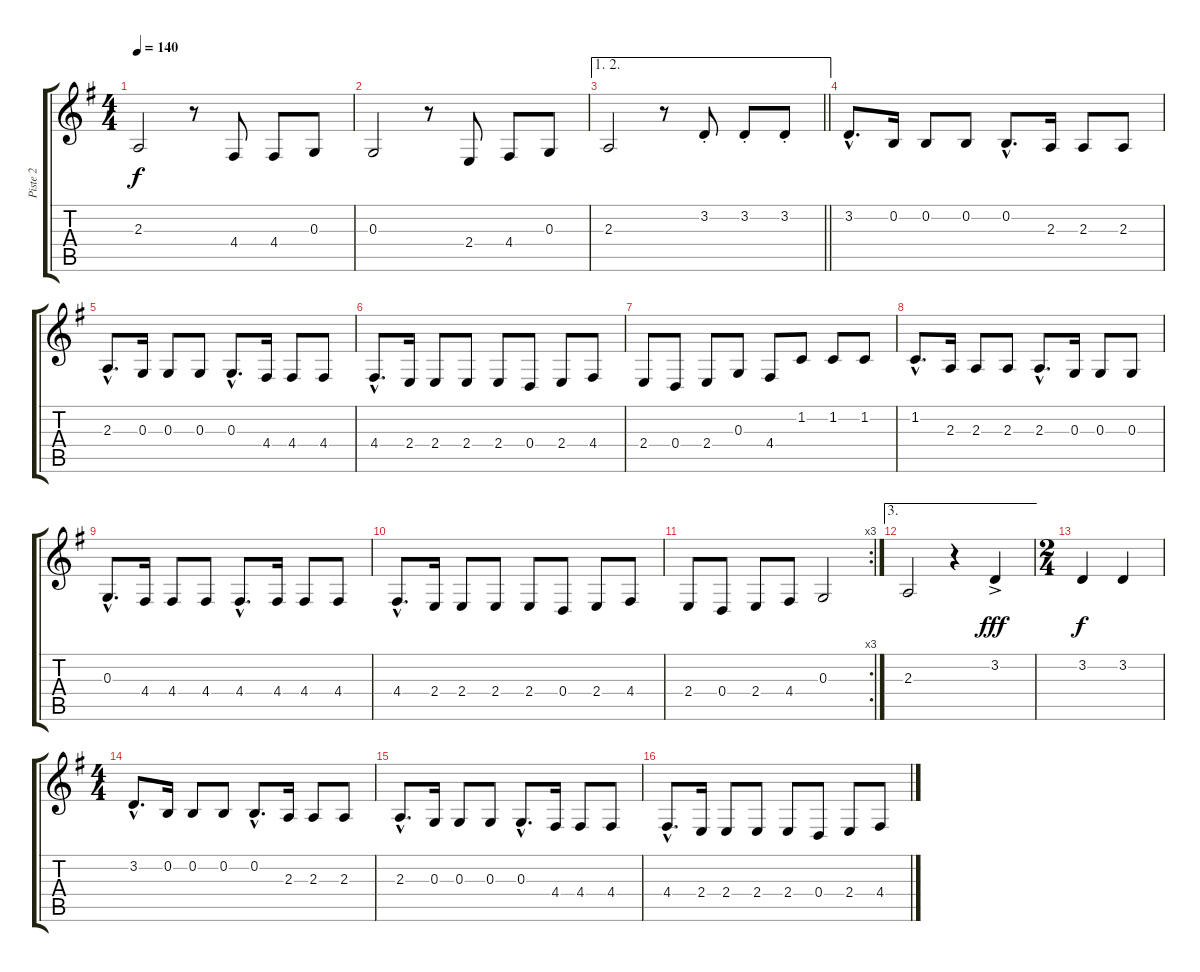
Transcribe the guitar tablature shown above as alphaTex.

\track ("Piste 2" "Piste 2") {instrument mutedtrumpet}
\staff {score tabs}
\tuning (E4 B3 G3 D3 A2 E2) {hide}
\ts (4 4)
\tempo 140
\clef g2
\ks g
2.3.2{dy f} r.8 4.4.8 4.4.8 0.3.8 |
0.3.2 r.8 2.4.8 4.4.8 0.3.8 |
\ae (1 2)
\barLineRight lightlight
2.3.2 r.8 3.2{st}.8 3.2{st}.8 3.2{st}.8 |
3.2{hac}.8{d} 0.2.16 0.2.8 0.2.8 0.2{hac}.8{d} 2.3.16 2.3.8 2.3.8 |
2.3{hac}.8{d} 0.3.16 0.3.8 0.3.8 0.3{hac}.8{d} 4.4.16 4.4.8 4.4.8 |
4.4{hac}.8{d} 2.4.16 2.4.8 2.4.8 2.4.8 0.4.8 2.4.8 4.4.8 |
2.4.8 0.4.8 2.4.8 0.3.8 4.4.8 1.2.8 1.2.8 1.2.8 |
1.2{hac}.8{d} 2.3.16 2.3.8 2.3.8 2.3{hac}.8{d} 0.3.16 0.3.8 0.3.8 |
0.3{hac}.8{d} 4.4.16 4.4.8 4.4.8 4.4{hac}.8{d} 4.4.16 4.4.8 4.4.8 |
4.4{hac}.8{d} 2.4.16 2.4.8 2.4.8 2.4.8 0.4.8 2.4.8 4.4.8 |
\rc 3
2.4.8 0.4.8 2.4.8 4.4.8 0.3.2 |
\ae 3
2.3.2 r.4 3.2{ac}.4{dy fff} |
\ts (2 4)
3.2.4{dy f} 3.2.4 |
\ts (4 4)
3.2{hac}.8{d} 0.2.16 0.2.8 0.2.8 0.2{hac}.8{d} 2.3.16 2.3.8 2.3.8 |
2.3{hac}.8{d} 0.3.16 0.3.8 0.3.8 0.3{hac}.8{d} 4.4.16 4.4.8 4.4.8 |
4.4{hac}.8{d} 2.4.16 2.4.8 2.4.8 2.4.8 0.4.8 2.4.8 4.4.8
